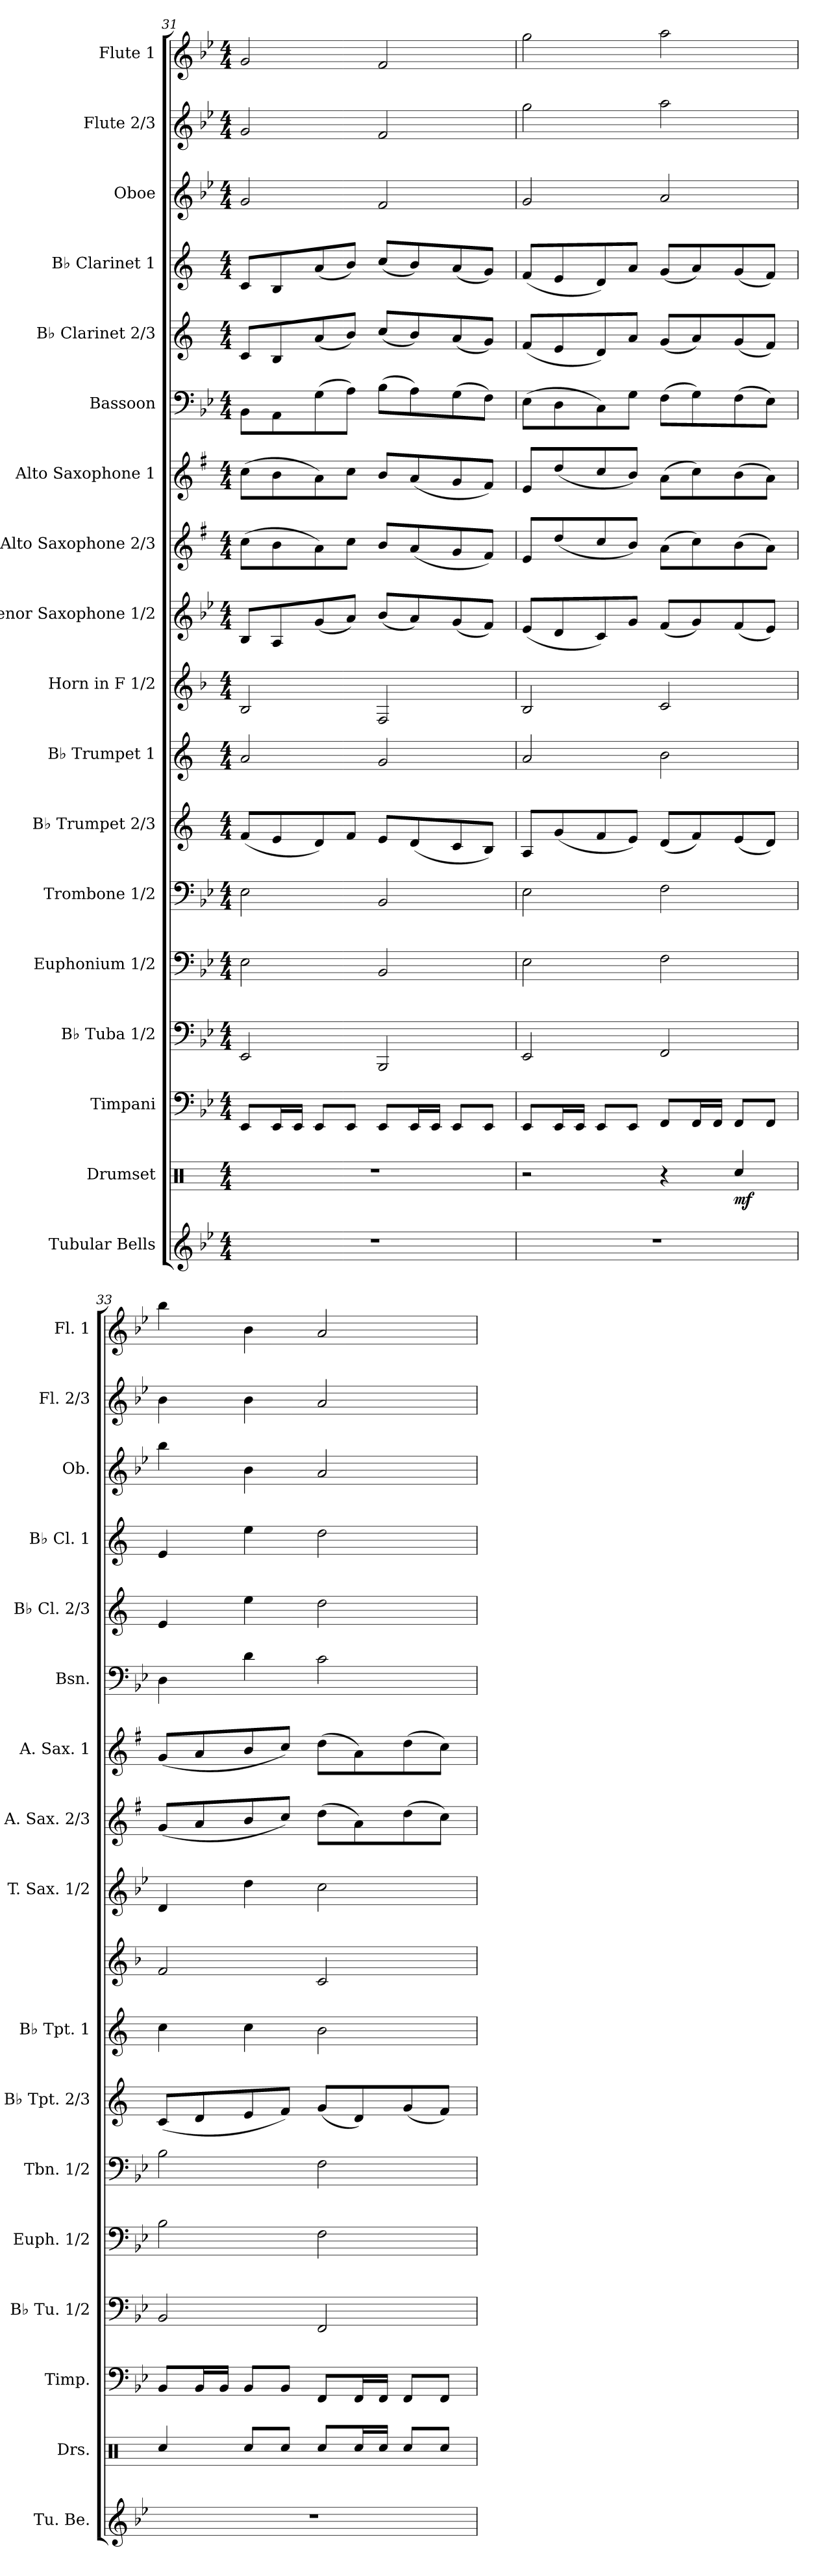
**kern	**kern	**dynam	**kern	**kern	**kern	**kern	**kern	**kern	**kern	**kern	**kern	**kern	**kern	**kern	**kern	**kern	**kern	**kern
*part18	*part17	*part17	*part16	*part15	*part14	*part13	*part12	*part11	*part10	*part9	*part8	*part7	*part6	*part5	*part4	*part3	*part2	*part1
*staff18	*staff17	*staff17	*staff16	*staff15	*staff14	*staff13	*staff12	*staff11	*staff10	*staff9	*staff8	*staff7	*staff6	*staff5	*staff4	*staff3	*staff2	*staff1
*I"Tubular Bells	*I"Drumset	*	*I"Timpani	*I"B♭ Tuba 1/2	*I"Euphonium 1/2	*I"Trombone 1/2	*I"B♭ Trumpet 2/3	*I"B♭ Trumpet 1	*I"Horn in F 1/2	*I"Tenor Saxophone 1/2	*I"Alto Saxophone 2/3	*I"Alto Saxophone 1	*I"Bassoon	*I"B♭ Clarinet 2/3	*I"B♭ Clarinet 1	*I"Oboe	*I"Flute 2/3	*I"Flute 1
*I'Tu. Be.	*I'Drs.	*	*I'Timp.	*I'B♭ Tu. 1/2	*I'Euph. 1/2	*I'Tbn. 1/2	*I'B♭ Tpt. 2/3	*I'B♭ Tpt. 1	*	*I'T. Sax. 1/2	*I'A. Sax. 2/3	*I'A. Sax. 1	*I'Bsn.	*I'B♭ Cl. 2/3	*I'B♭ Cl. 1	*I'Ob.	*I'Fl. 2/3	*I'Fl. 1
*clefG2	*clefX	*	*clefF4	*clefF4	*clefF4	*clefF4	*clefG2	*clefG2	*clefG2	*clefG2	*clefG2	*clefG2	*clefF4	*clefG2	*clefG2	*clefG2	*clefG2	*clefG2
*	*	*	*	*	*	*	*ITrd1c2	*ITrd1c2	*ITrd4c7	*ITrd8c14	*ITrd5c9	*ITrd5c9	*	*ITrd1c2	*ITrd1c2	*	*	*
*k[b-e-]	*k[]	*	*k[b-e-]	*k[b-e-]	*k[b-e-]	*k[b-e-]	*k[b-e-]	*k[b-e-]	*k[b-e-]	*k[b-e-]	*k[b-e-]	*k[b-e-]	*k[b-e-]	*k[b-e-]	*k[b-e-]	*k[b-e-]	*k[b-e-]	*k[b-e-]
*M4/4	*M4/4	*	*M4/4	*M4/4	*M4/4	*M4/4	*M4/4	*M4/4	*M4/4	*M4/4	*M4/4	*M4/4	*M4/4	*M4/4	*M4/4	*M4/4	*M4/4	*M4/4
=31	=31	=31	=31	=31	=31	=31	=31	=31	=31	=31	=31	=31	=31	=31	=31	=31	=31	=31
1r	1r	.	8EE-/L	2EE-/	2E-\	2E-\	(8e-/L	2g/	2E-/	8BB-/L	(8e-\L	(8e-\L	8BB-\L	8B-/L	8B-/L	2g/	2g/	2g/
.	.	.	16EE-/L	.	.	.	8d/	.	.	8AA/	8d\	8d\	8AA\	8A/	8A/	.	.	.
.	.	.	16EE-/JJ	.	.	.	.	.	.	.	.	.	.	.	.	.	.	.
.	.	.	8EE-/L	.	.	.	8c/)	.	.	(8G/	8c\)	8c\)	(8G\	(8g/	(8g/	.	.	.
.	.	.	8EE-/J	.	.	.	8e-/J	.	.	8A/J)	8e-\J	8e-\J	8A\J)	8a/J)	8a/J)	.	.	.
.	.	.	8EE-/L	2BBB-/	2BB-/	2BB-/	8d/L	2f/	2BB-/	(8B-/L	8d/L	8d/L	(8B-\L	(8b-/L	(8b-/L	2f/	2f/	2f/
.	.	.	16EE-/L	.	.	.	(8c/	.	.	8A/)	(8c/	(8c/	8A\)	8a/)	8a/)	.	.	.
.	.	.	16EE-/JJ	.	.	.	.	.	.	.	.	.	.	.	.	.	.	.
.	.	.	8EE-/L	.	.	.	8B-/	.	.	(8G/	8B-/	8B-/	(8G\	(8g/	(8g/	.	.	.
.	.	.	8EE-/J	.	.	.	8A/J)	.	.	8F/J)	8A/J)	8A/J)	8F\J)	8f/J)	8f/J)	.	.	.
!!LO:PB:g=z
=32	=32	=32	=32	=32	=32	=32	=32	=32	=32	=32	=32	=32	=32	=32	=32	=32	=32	=32
1r	2r	.	8EE-/L	2EE-/	2E-\	2E-\	8G/L	2g/	2E-/	(8E-/L	8G/L	8G/L	(8E-\L	(8e-/L	(8e-/L	2g/	2gg\	2gg\
.	.	.	16EE-/L	.	.	.	(8f/	.	.	8D/	(8f/	(8f/	8D\	8d/	8d/	.	.	.
.	.	.	16EE-/JJ	.	.	.	.	.	.	.	.	.	.	.	.	.	.	.
.	.	.	8EE-/L	.	.	.	8e-/	.	.	8C/)	8e-/	8e-/	8C\)	8c/)	8c/)	.	.	.
.	.	.	8EE-/J	.	.	.	8d/J)	.	.	8G/J	8d/J)	8d/J)	8G\J	8g/J	8g/J	.	.	.
.	4r	.	8FF/L	2FF/	2F\	2F\	(8c/L	2a\	2F/	(8F/L	(8c\L	(8c\L	(8F\L	(8f/L	(8f/L	2a/	2aa\	2aa\
.	.	.	16FF/L	.	.	.	8e-/)	.	.	8G/)	8e-\)	8e-\)	8G\)	8g/)	8g/)	.	.	.
.	.	.	16FF/JJ	.	.	.	.	.	.	.	.	.	.	.	.	.	.	.
!	!	!LO:DY:b	!	!	!	!	!	!	!	!	!	!	!	!	!	!	!	!
.	4Rcc/	mf	8FF/L	.	.	.	(8d/	.	.	(8F/	(8d\	(8d\	(8F\	(8f/	(8f/	.	.	.
.	.	.	8FF/J	.	.	.	8c/J)	.	.	8E-/J)	8c\J)	8c\J)	8E-\J)	8e-/J)	8e-/J)	.	.	.
=33	=33	=33	=33	=33	=33	=33	=33	=33	=33	=33	=33	=33	=33	=33	=33	=33	=33	=33
1r	4Rcc/	.	8BB-/L	2BB-/	2B-\	2B-\	(8B-/L	4b-\	2B-/	4D/	(8B-/L	(8B-/L	4D\	4d/	4d/	4bb-\	4b-\	4bb-\
.	.	.	16BB-/L	.	.	.	8c/	.	.	.	8c/	8c/	.	.	.	.	.	.
.	.	.	16BB-/JJ	.	.	.	.	.	.	.	.	.	.	.	.	.	.	.
.	8Rcc/L	.	8BB-/L	.	.	.	8d/	4b-\	.	4d\	8d/	8d/	4d\	4dd\	4dd\	4b-\	4b-\	4b-\
.	8Rcc/J	.	8BB-/J	.	.	.	8e-/J)	.	.	.	8e-/J)	8e-/J)	.	.	.	.	.	.
.	8Rcc/L	.	8FF/L	2FF/	2F\	2F\	(8f/L	2a\	2F/	2c\	(8f\L	(8f\L	2c\	2cc\	2cc\	2a/	2a/	2a/
.	16Rcc/L	.	16FF/L	.	.	.	8c/)	.	.	.	8c\)	8c\)	.	.	.	.	.	.
.	16Rcc/JJ	.	16FF/JJ	.	.	.	.	.	.	.	.	.	.	.	.	.	.	.
.	8Rcc/L	.	8FF/L	.	.	.	(8f/	.	.	.	(8f\	(8f\	.	.	.	.	.	.
.	8Rcc/J	.	8FF/J	.	.	.	8e-/J)	.	.	.	8e-\J)	8e-\J)	.	.	.	.	.	.
=	=	=	=	=	=	=	=	=	=	=	=	=	=	=	=	=	=	=
*-	*-	*-	*-	*-	*-	*-	*-	*-	*-	*-	*-	*-	*-	*-	*-	*-	*-	*-
